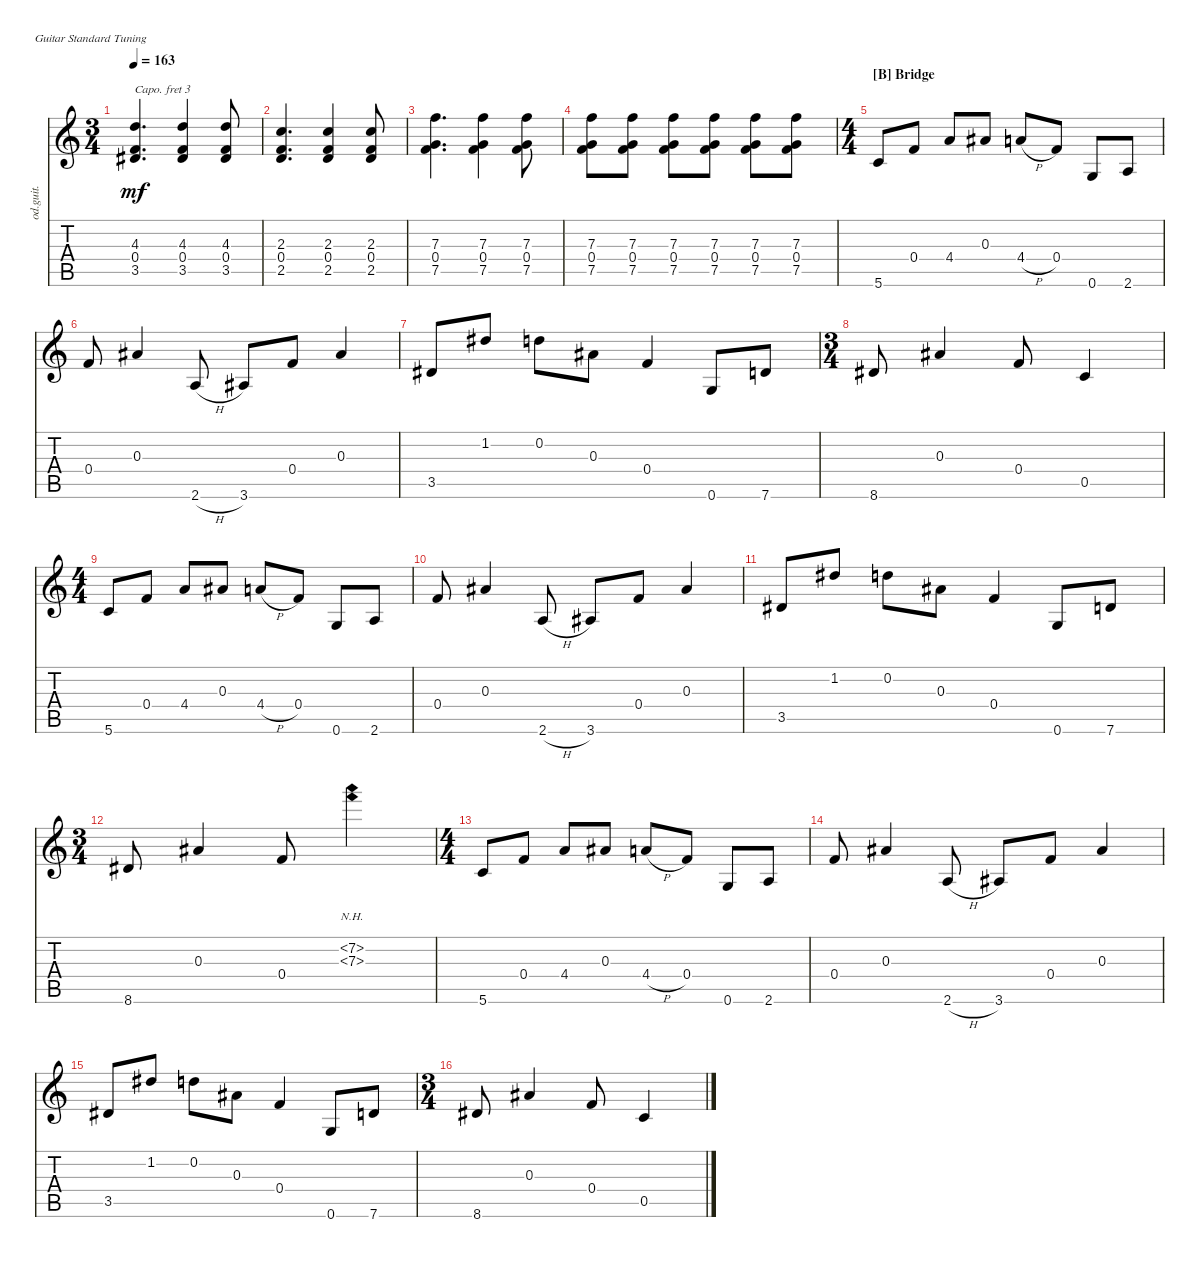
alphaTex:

\bracketExtendMode nobrackets
\track ("Overdriven Guitar" "od.guit.") {instrument overdrivenguitar}
\staff {score tabs}
\capo 3
\tuning (E4 B3 G3 D3 A2 E2)
\ts (3 4)
\tempo 163
\clef g2
\ks aminor
(3.5{acc #} 0.4 4.3).4{d dy mf} (3.5{acc #} 0.4 4.3).4 (3.5{acc #} 0.4 4.3).8 |
(2.5 0.4 2.3).4{d} (2.5 0.4 2.3).4 (2.5 0.4 2.3).8 |
(7.5 0.4 7.3).4{d} (7.5 0.4 7.3).4 (7.5 0.4 7.3).8 |
(7.3 0.4 7.5).8 (7.3 0.4 7.5).8 (7.3 0.4 7.5).8 (7.3 0.4 7.5).8 (7.3 0.4 7.5).8 (7.3 0.4 7.5).8 |
\ts (4 4)
\section ("B" "Bridge")
5.6.8 0.4.8 4.4.8 0.3{acc #}.8 4.4{h}.8 0.4.8 0.6.8 2.6.8 |
0.4.8 0.3{acc #}.4 2.6{h}.8 3.6{acc #}.8 0.4.8 0.3{acc #}.4 |
3.5{acc #}.8 1.2{acc #}.8 0.2.8 0.3{acc #}.8 0.4.4 0.6.8 7.6.8 |
\ts (3 4)
8.6{acc #}.8 0.3{acc #}.4 0.4.8 0.5.4 |
\ts (4 4)
5.6.8 0.4.8 4.4.8 0.3{acc #}.8 4.4{h}.8 0.4.8 0.6.8 2.6.8 |
0.4.8 0.3{acc #}.4 2.6{h}.8 3.6{acc #}.8 0.4.8 0.3{acc #}.4 |
3.5{acc #}.8 1.2{acc #}.8 0.2.8 0.3{acc #}.8 0.4.4 0.6.8 7.6.8 |
\ts (3 4)
8.6{acc #}.8 0.3{acc #}.4 0.4.8 (7.2{nh} 7.3{nh}).4 |
\ts (4 4)
5.6.8 0.4.8 4.4.8 0.3{acc #}.8 4.4{h}.8 0.4.8 0.6.8 2.6.8 |
0.4.8 0.3{acc #}.4 2.6{h}.8 3.6{acc #}.8 0.4.8 0.3{acc #}.4 |
3.5{acc #}.8 1.2{acc #}.8 0.2.8 0.3{acc #}.8 0.4.4 0.6.8 7.6.8 |
\ts (3 4)
8.6{acc #}.8 0.3{acc #}.4 0.4.8 0.5.4
